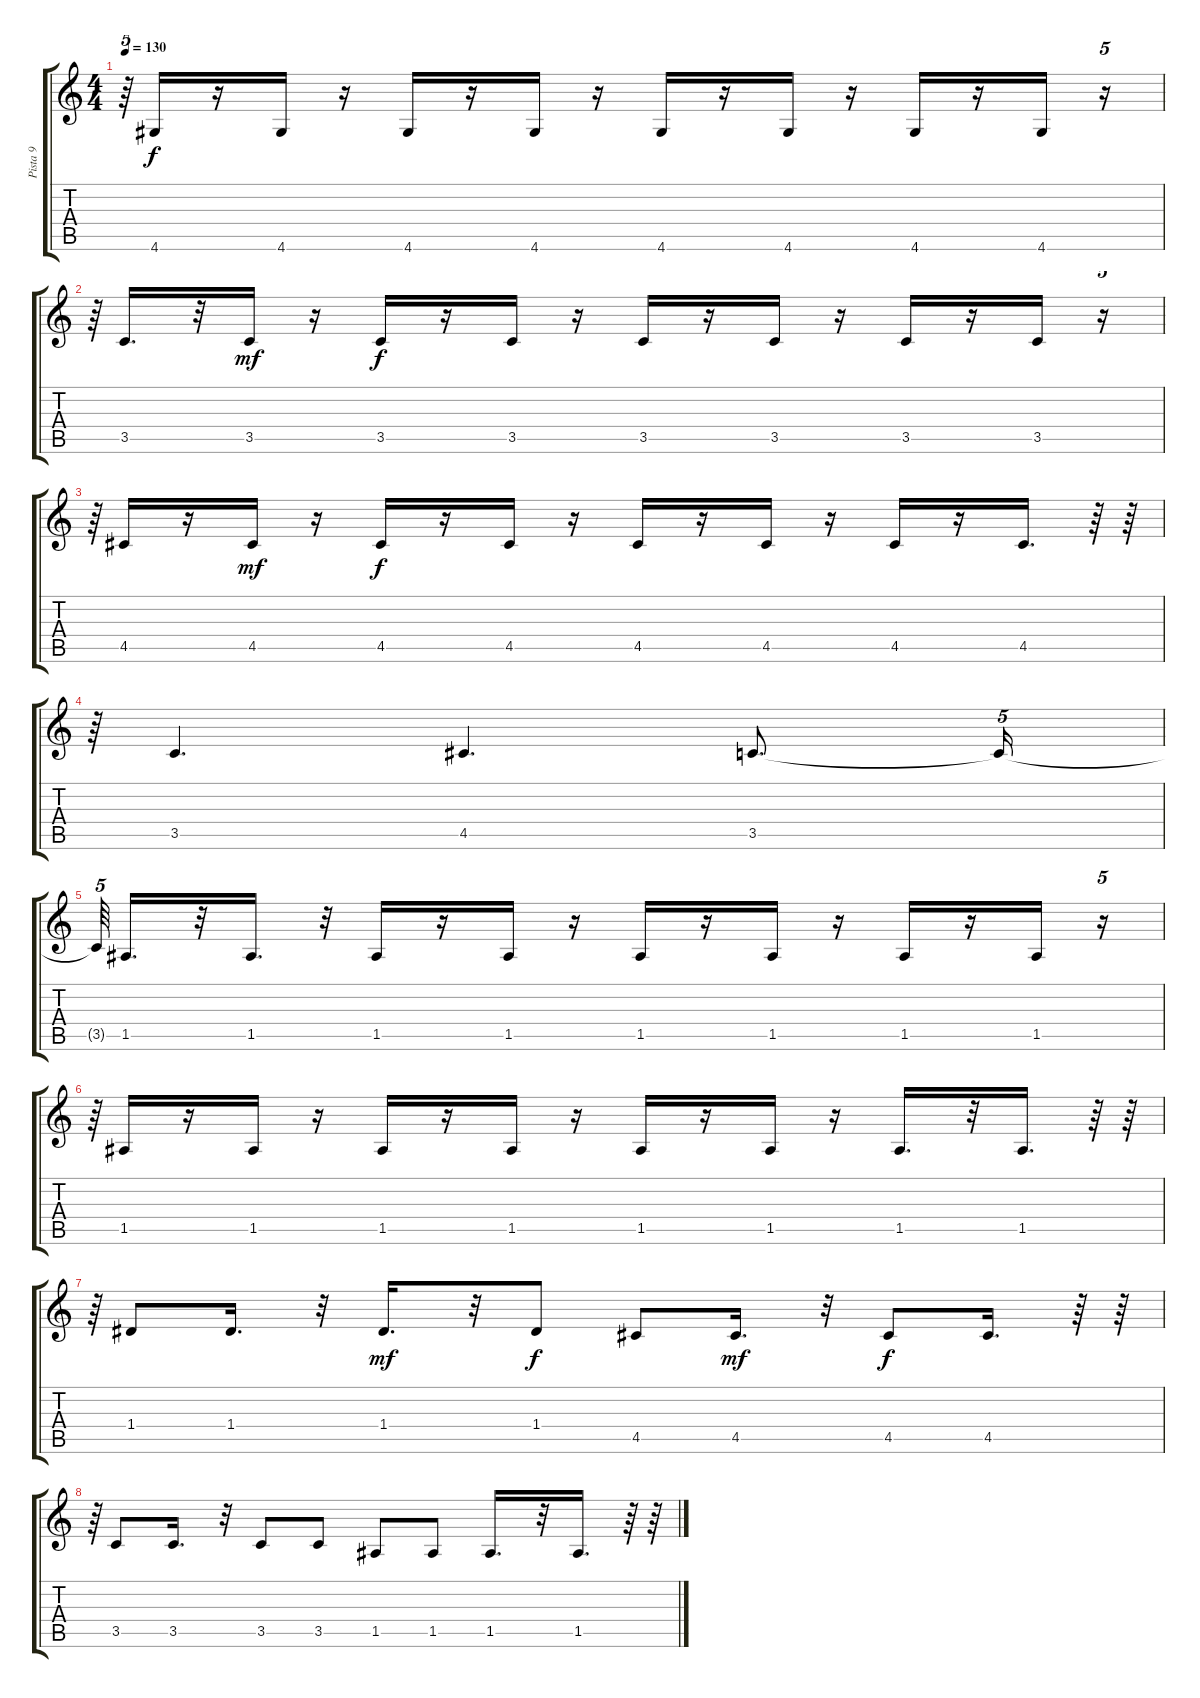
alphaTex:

\track ("Pista 9" "Pista 9") {instrument distortionguitar}
\staff {score tabs}
\tuning (E4 B3 G3 D3 A2 E2) {hide}
\ts (4 4)
\tempo 130
\clef g2
\ks c
r.64{tu (5 4) dy f} 4.6.16 r.16 4.6.16 r.16 4.6.16 r.16 4.6.16 r.16 4.6.16 r.16 4.6.16 r.16 4.6.16 r.16 4.6.16 r.16{tu (5 4)} |
r.64{tu (5 4)} 3.5.16{d} r.32 3.5.16{dy mf} r.16 3.5.16{dy f} r.16 3.5.16 r.16 3.5.16 r.16 3.5.16 r.16 3.5.16 r.16 3.5.16 r.16{tu (5 4)} |
r.64{tu (5 4)} 4.5.16 r.16 4.5.16{dy mf} r.16 4.5.16{dy f} r.16 4.5.16 r.16 4.5.16 r.16 4.5.16 r.16 4.5.16 r.16 4.5.16{d} r.64 r.64 |
r.64{tu (5 4)} 3.5.4{d} 4.5.4{d} 3.5.8{d} 3.5{t}.16{tu (5 4)} |
3.5{t}.64{tu (5 4)} 1.5.16{d} r.32 1.5.16{d} r.32 1.5.16 r.16 1.5.16 r.16 1.5.16 r.16 1.5.16 r.16 1.5.16 r.16 1.5.16 r.16{tu (5 4)} |
r.64{tu (5 4)} 1.5.16 r.16 1.5.16 r.16 1.5.16 r.16 1.5.16 r.16 1.5.16 r.16 1.5.16 r.16 1.5.16{d} r.32 1.5.16{d} r.64 r.64 |
r.64{tu (5 4)} 1.4.8 1.4.16{d} r.32 1.4.16{d dy mf} r.32 1.4.8{dy f} 4.5.8 4.5.16{d dy mf} r.32 4.5.8{dy f} 4.5.16{d} r.64 r.64 |
r.64{tu (5 4)} 3.5.8 3.5.16{d} r.32 3.5.8 3.5.8 1.5.8 1.5.8 1.5.16{d} r.32 1.5.16{d} r.64 r.64
